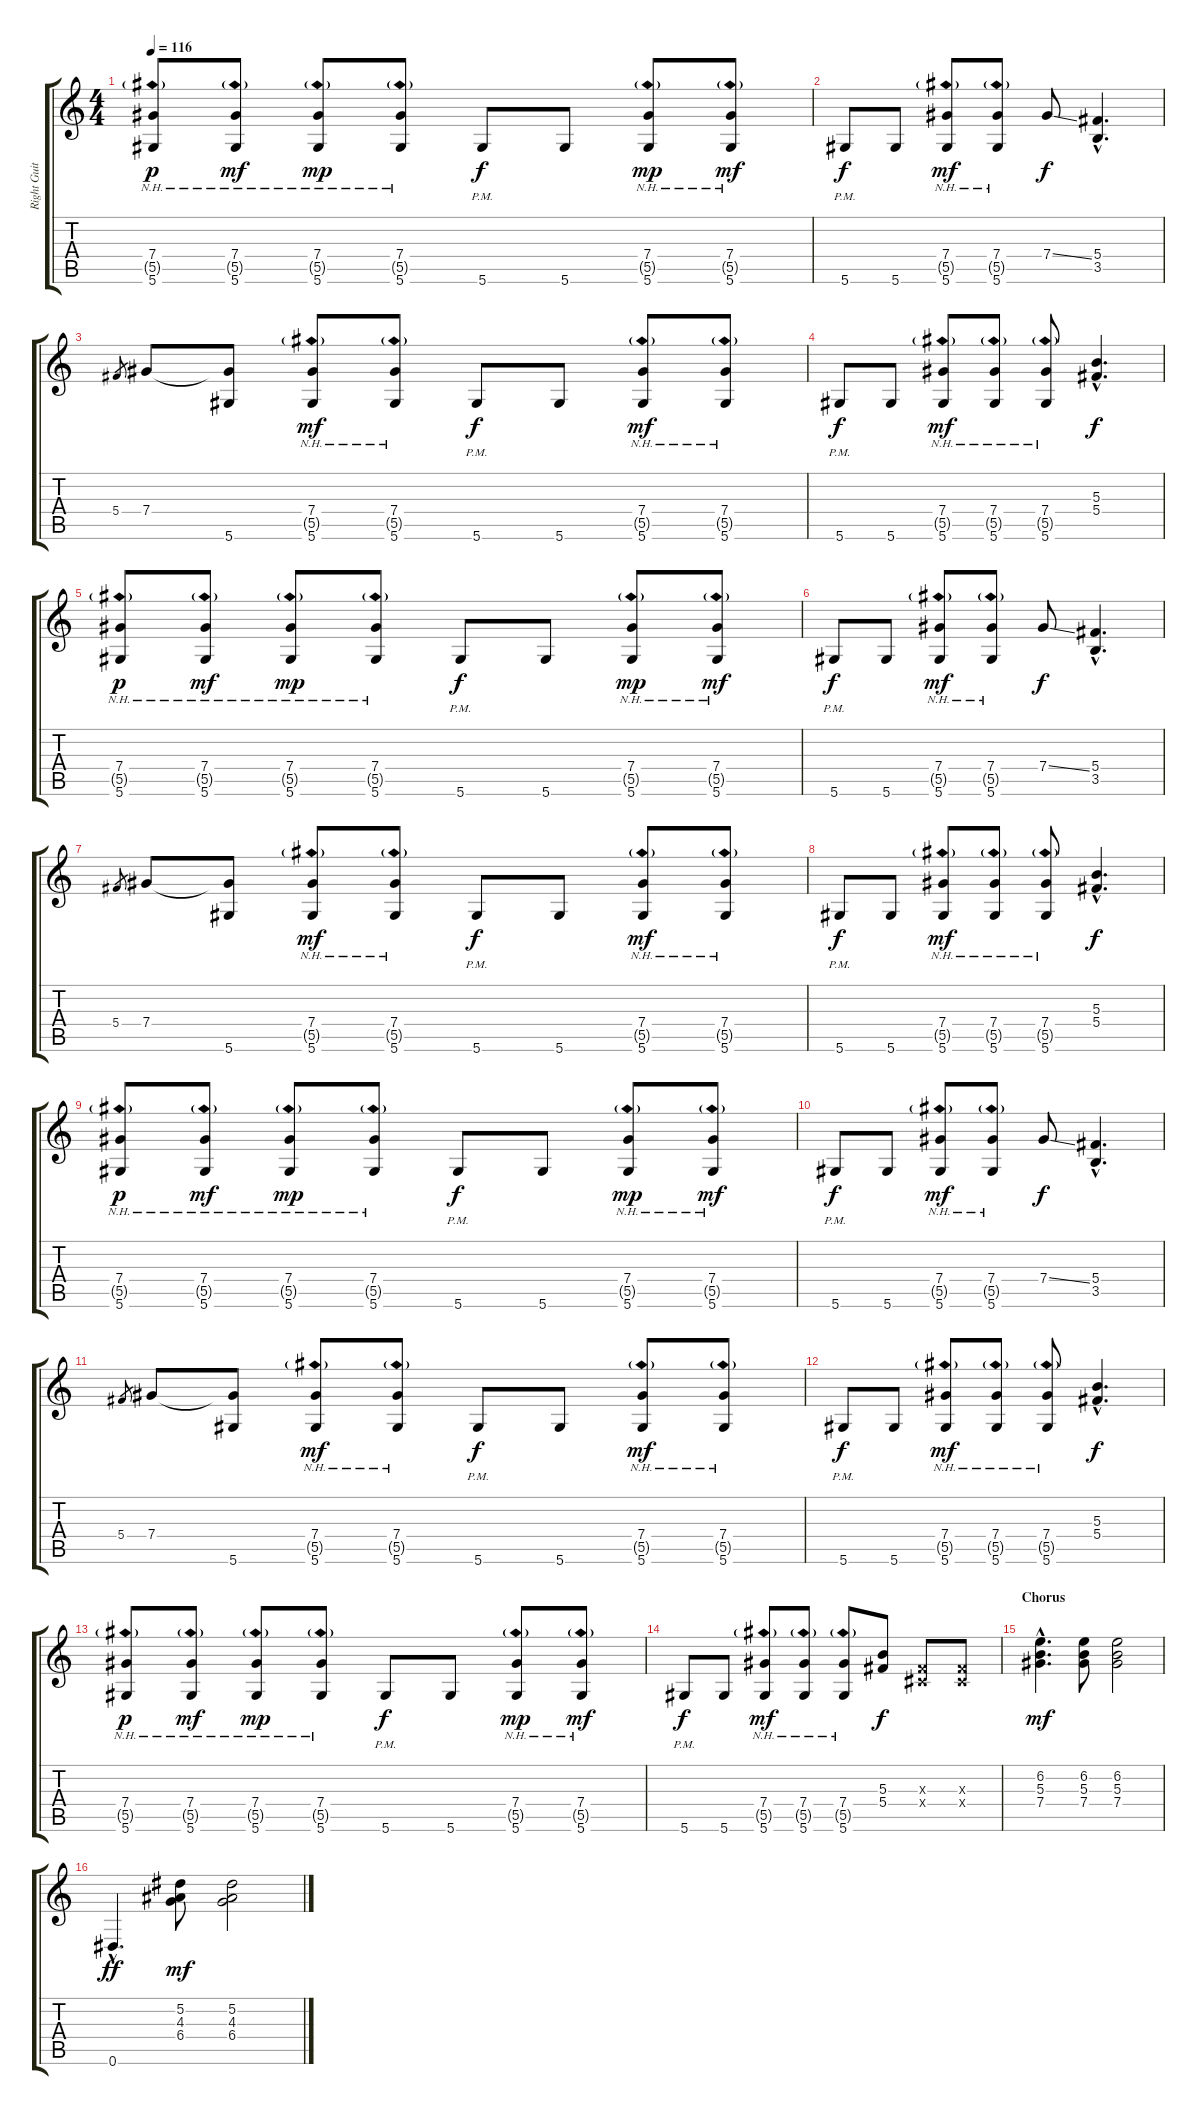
\track ("Right Guitar" "Right Guit") {instrument overdrivenguitar}
\staff {score tabs}
\tuning (Eb4 Bb3 Gb3 Db3 Ab2 Eb2) {hide}
\ts (4 4)
\tempo 116
\clef g2
\ks c
(7.4 5.5{nh g} 5.6).8{dy p} (7.4 5.5{nh g} 5.6).8{dy mf} (7.4 5.5{nh g} 5.6).8{dy mp} (7.4 5.5{nh g} 5.6).8 5.6{pm}.8{dy f} 5.6.8 (7.4 5.5{nh g} 5.6).8{dy mp} (7.4 5.5{nh g} 5.6).8{dy mf} |
5.6{pm}.8{dy f} 5.6.8 (7.4 5.5{nh g} 5.6).8{dy mf} (7.4 5.5{nh g} 5.6).8 7.4{ss}.8{dy f} (5.4{hac} 3.5{hac}).4{d} |
5.4.8{gr} 7.4.8 (7.4{t} 5.6).8 (7.4 5.5{nh g} 5.6).8{dy mf} (7.4 5.5{nh g} 5.6).8 5.6{pm}.8{dy f} 5.6.8 (7.4 5.5{nh g} 5.6).8{dy mf} (7.4 5.5{nh g} 5.6).8 |
5.6{pm}.8{dy f} 5.6.8 (7.4 5.5{nh g} 5.6).8{dy mf} (7.4 5.5{nh g} 5.6).8 (7.4 5.5{nh g} 5.6).8 (5.3{hac} 5.4{hac}).4{d dy f} |
(7.4 5.5{nh g} 5.6).8{dy p} (7.4 5.5{nh g} 5.6).8{dy mf} (7.4 5.5{nh g} 5.6).8{dy mp} (7.4 5.5{nh g} 5.6).8 5.6{pm}.8{dy f} 5.6.8 (7.4 5.5{nh g} 5.6).8{dy mp} (7.4 5.5{nh g} 5.6).8{dy mf} |
5.6{pm}.8{dy f} 5.6.8 (7.4 5.5{nh g} 5.6).8{dy mf} (7.4 5.5{nh g} 5.6).8 7.4{ss}.8{dy f} (5.4{hac} 3.5{hac}).4{d} |
5.4.8{gr} 7.4.8 (7.4{t} 5.6).8 (7.4 5.5{nh g} 5.6).8{dy mf} (7.4 5.5{nh g} 5.6).8 5.6{pm}.8{dy f} 5.6.8 (7.4 5.5{nh g} 5.6).8{dy mf} (7.4 5.5{nh g} 5.6).8 |
5.6{pm}.8{dy f} 5.6.8 (7.4 5.5{nh g} 5.6).8{dy mf} (7.4 5.5{nh g} 5.6).8 (7.4 5.5{nh g} 5.6).8 (5.3{hac} 5.4{hac}).4{d dy f} |
(7.4 5.5{nh g} 5.6).8{dy p} (7.4 5.5{nh g} 5.6).8{dy mf} (7.4 5.5{nh g} 5.6).8{dy mp} (7.4 5.5{nh g} 5.6).8 5.6{pm}.8{dy f} 5.6.8 (7.4 5.5{nh g} 5.6).8{dy mp} (7.4 5.5{nh g} 5.6).8{dy mf} |
5.6{pm}.8{dy f} 5.6.8 (7.4 5.5{nh g} 5.6).8{dy mf} (7.4 5.5{nh g} 5.6).8 7.4{ss}.8{dy f} (5.4{hac} 3.5{hac}).4{d} |
5.4.8{gr} 7.4.8 (7.4{t} 5.6).8 (7.4 5.5{nh g} 5.6).8{dy mf} (7.4 5.5{nh g} 5.6).8 5.6{pm}.8{dy f} 5.6.8 (7.4 5.5{nh g} 5.6).8{dy mf} (7.4 5.5{nh g} 5.6).8 |
5.6{pm}.8{dy f} 5.6.8 (7.4 5.5{nh g} 5.6).8{dy mf} (7.4 5.5{nh g} 5.6).8 (7.4 5.5{nh g} 5.6).8 (5.3{hac} 5.4{hac}).4{d dy f} |
(7.4 5.5{nh g} 5.6).8{dy p} (7.4 5.5{nh g} 5.6).8{dy mf} (7.4 5.5{nh g} 5.6).8{dy mp} (7.4 5.5{nh g} 5.6).8 5.6{pm}.8{dy f} 5.6.8 (7.4 5.5{nh g} 5.6).8{dy mp} (7.4 5.5{nh g} 5.6).8{dy mf} |
5.6{pm}.8{dy f} 5.6.8 (7.4 5.5{nh g} 5.6).8{dy mf} (7.4 5.5{nh g} 5.6).8 (7.4 5.5{nh g} 5.6).8 (5.3 5.4).8{dy f} (0.3{x} 0.4{x}).8 (0.3{x} 0.4{x}).8 |
\section ("" "Chorus")
(6.2{hac} 5.3{hac} 7.4{hac}).4{d dy mf} (6.2 5.3 7.4).8 (6.2 5.3 7.4).2 |
0.6{hac}.4{d dy ff} (5.2 4.3 6.4).8{dy mf} (5.2 4.3 6.4).2
